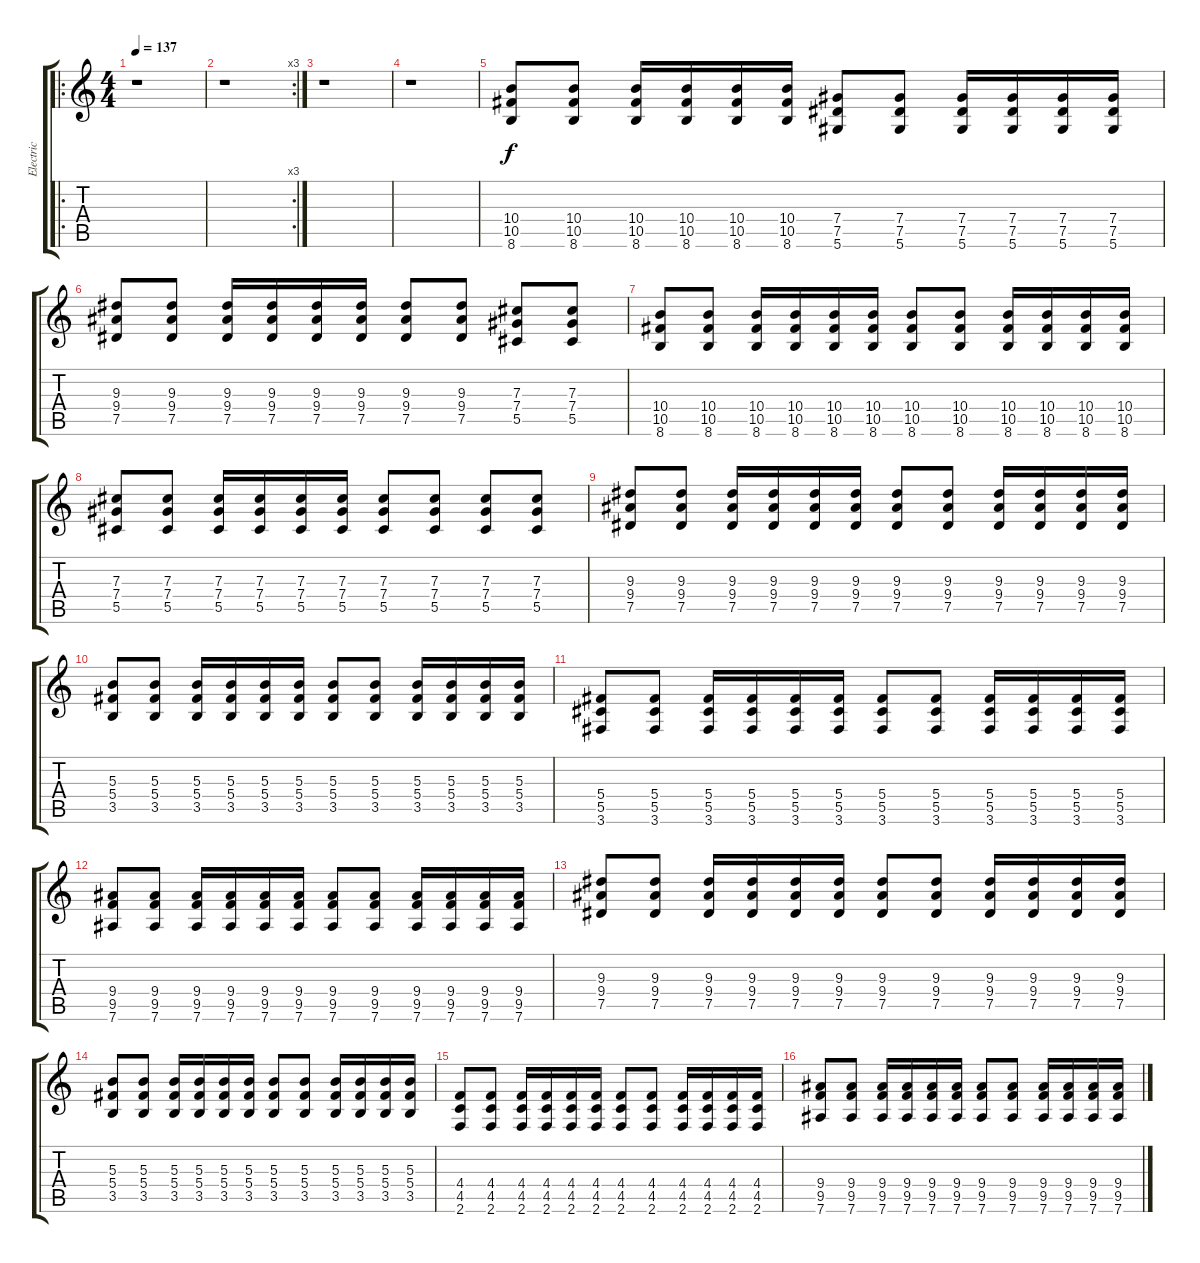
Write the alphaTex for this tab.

\track ("Electric" "Electric") {instrument distortionguitar}
\staff {score tabs}
\tuning (Eb4 Bb3 Gb3 Db3 Ab2 Eb2) {hide}
\ro
\ts (4 4)
\tempo 137
\clef g2
\ks c
r.1{dy f instrument distortionguitar} |
\rc 3
r.1 |
r.1 |
r.1 |
(10.4 10.5 8.6).8 (10.4 10.5 8.6).8 (10.4 10.5 8.6).16 (10.4 10.5 8.6).16 (10.4 10.5 8.6).16 (10.4 10.5 8.6).16 (7.4 7.5 5.6).8 (7.4 7.5 5.6).8 (7.4 7.5 5.6).16 (7.4 7.5 5.6).16 (7.4 7.5 5.6).16 (7.4 7.5 5.6).16 |
(9.3 9.4 7.5).8 (9.3 9.4 7.5).8 (9.3 9.4 7.5).16 (9.3 9.4 7.5).16 (9.3 9.4 7.5).16 (9.3 9.4 7.5).16 (9.3 9.4 7.5).8 (9.3 9.4 7.5).8 (7.3 7.4 5.5).8 (7.3 7.4 5.5).8 |
(10.4 10.5 8.6).8 (10.4 10.5 8.6).8 (10.4 10.5 8.6).16 (10.4 10.5 8.6).16 (10.4 10.5 8.6).16 (10.4 10.5 8.6).16 (10.4 10.5 8.6).8 (10.4 10.5 8.6).8 (10.4 10.5 8.6).16 (10.4 10.5 8.6).16 (10.4 10.5 8.6).16 (10.4 10.5 8.6).16 |
(7.3 7.4 5.5).8 (7.3 7.4 5.5).8 (7.3 7.4 5.5).16 (7.3 7.4 5.5).16 (7.3 7.4 5.5).16 (7.3 7.4 5.5).16 (7.3 7.4 5.5).8 (7.3 7.4 5.5).8 (7.3 7.4 5.5).8 (7.3 7.4 5.5).8 |
(9.3 9.4 7.5).8 (9.3 9.4 7.5).8 (9.3 9.4 7.5).16 (9.3 9.4 7.5).16 (9.3 9.4 7.5).16 (9.3 9.4 7.5).16 (9.3 9.4 7.5).8 (9.3 9.4 7.5).8 (9.3 9.4 7.5).16 (9.3 9.4 7.5).16 (9.3 9.4 7.5).16 (9.3 9.4 7.5).16 |
(5.3 5.4 3.5).8 (5.3 5.4 3.5).8 (5.3 5.4 3.5).16 (5.3 5.4 3.5).16 (5.3 5.4 3.5).16 (5.3 5.4 3.5).16 (5.3 5.4 3.5).8 (5.3 5.4 3.5).8 (5.3 5.4 3.5).16 (5.3 5.4 3.5).16 (5.3 5.4 3.5).16 (5.3 5.4 3.5).16 |
(5.4 5.5 3.6).8 (5.4 5.5 3.6).8 (5.4 5.5 3.6).16 (5.4 5.5 3.6).16 (5.4 5.5 3.6).16 (5.4 5.5 3.6).16 (5.4 5.5 3.6).8 (5.4 5.5 3.6).8 (5.4 5.5 3.6).16 (5.4 5.5 3.6).16 (5.4 5.5 3.6).16 (5.4 5.5 3.6).16 |
(9.4 9.5 7.6).8 (9.4 9.5 7.6).8 (9.4 9.5 7.6).16 (9.4 9.5 7.6).16 (9.4 9.5 7.6).16 (9.4 9.5 7.6).16 (9.4 9.5 7.6).8 (9.4 9.5 7.6).8 (9.4 9.5 7.6).16 (9.4 9.5 7.6).16 (9.4 9.5 7.6).16 (9.4 9.5 7.6).16 |
(9.3 9.4 7.5).8 (9.3 9.4 7.5).8 (9.3 9.4 7.5).16 (9.3 9.4 7.5).16 (9.3 9.4 7.5).16 (9.3 9.4 7.5).16 (9.3 9.4 7.5).8 (9.3 9.4 7.5).8 (9.3 9.4 7.5).16 (9.3 9.4 7.5).16 (9.3 9.4 7.5).16 (9.3 9.4 7.5).16 |
(5.3 5.4 3.5).8 (5.3 5.4 3.5).8 (5.3 5.4 3.5).16 (5.3 5.4 3.5).16 (5.3 5.4 3.5).16 (5.3 5.4 3.5).16 (5.3 5.4 3.5).8 (5.3 5.4 3.5).8 (5.3 5.4 3.5).16 (5.3 5.4 3.5).16 (5.3 5.4 3.5).16 (5.3 5.4 3.5).16 |
(4.4 4.5 2.6).8 (4.4 4.5 2.6).8 (4.4 4.5 2.6).16 (4.4 4.5 2.6).16 (4.4 4.5 2.6).16 (4.4 4.5 2.6).16 (4.4 4.5 2.6).8 (4.4 4.5 2.6).8 (4.4 4.5 2.6).16 (4.4 4.5 2.6).16 (4.4 4.5 2.6).16 (4.4 4.5 2.6).16 |
(9.4 9.5 7.6).8 (9.4 9.5 7.6).8 (9.4 9.5 7.6).16 (9.4 9.5 7.6).16 (9.4 9.5 7.6).16 (9.4 9.5 7.6).16 (9.4 9.5 7.6).8 (9.4 9.5 7.6).8 (9.4 9.5 7.6).16 (9.4 9.5 7.6).16 (9.4 9.5 7.6).16 (9.4 9.5 7.6).16
